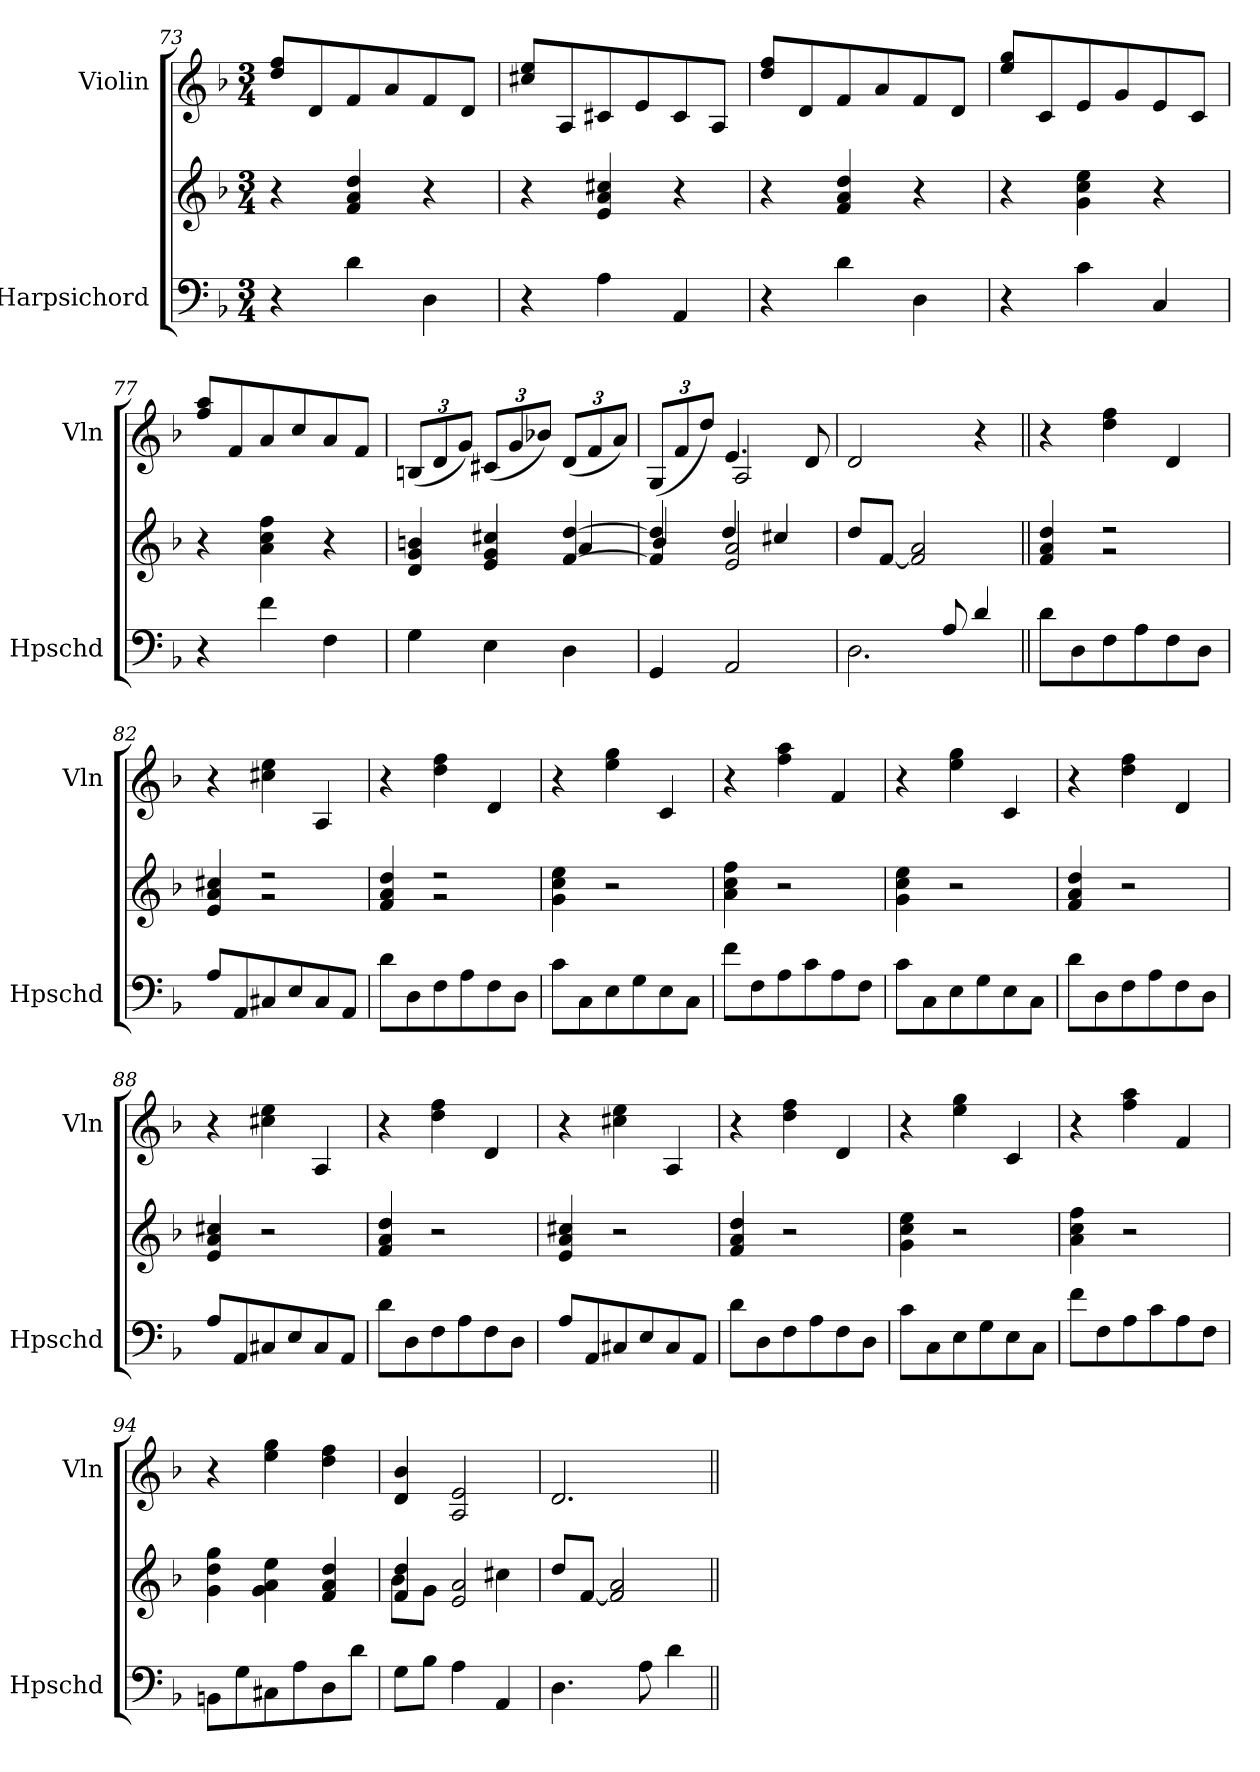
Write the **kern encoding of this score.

**kern	**kern	**kern
*part2	*part2	*part1
*staff3	*staff2	*staff1
*I"Harpsichord	*	*I"Violin
*I'Hpschd	*	*I'Vln
!!LO:LB:g=z
*clefF4	*clefG2	*clefG2
*k[b-]	*k[b-]	*k[b-]
*F:	*F:	*F:
*M3/4	*M3/4	*M3/4
=73	=73	=73
4r	4r	8dd/ 8ff/L
.	.	8d/
4d\	4f/ 4a/ 4dd/	8f/
.	.	8a/
4D\	4r	8f/
.	.	8d/J
=74	=74	=74
4r	4r	8cc#X/ 8ee/L
.	.	8A/
4A\	4e/ 4a/ 4cc#X/	8c#X/
.	.	8e/
4AA/	4r	8c#/
.	.	8A/J
=75	=75	=75
4r	4r	8dd/ 8ff/L
.	.	8d/
4d\	4f/ 4a/ 4dd/	8f/
.	.	8a/
4D\	4r	8f/
.	.	8d/J
=76	=76	=76
4r	4r	8ee/ 8gg/L
.	.	8c/
4c\	4g\ 4cc\ 4ee\	8e/
.	.	8g/
4C/	4r	8e/
.	.	8c/J
=77	=77	=77
4r	4r	8ff/ 8aa/L
.	.	8f/
4f\	4a\ 4cc\ 4ff\	8a/
.	.	8cc/
4F\	4r	8a/
.	.	8f/J
=78	=78	=78
*	*^	*
*	*	*	*Xbrackettup
4G\	4d/ 4g/ 4bn/	2ryy	(12Bn/L
.	.	.	12d/
.	.	.	12g/J)
4E\	4e/ 4g/ 4cc#X/	.	(12c#X/L
.	.	.	12g/
.	.	.	12b-X/J)
4D\	[4f/ [4dd/	4a/	(12d/L
.	.	.	12f/
.	.	.	12a/J)
=79	=79	=79	=79
*	*	*	*^
4GG/	4f/] 4dd/]	4b-/	(12G/L	4ryy
.	.	.	12f/	.
.	.	.	12dd/J)	.
2AA/	2e/ 2a/	4dd/	4.e/	2A/
.	.	4cc#X/	.	.
.	.	.	8d/	.
*	*	*	*v	*v
!!LO:LB:g=z
=80	=80	=80	=80
*^	*	*	*
4.ryy	2.D\	8dd/L	4ryy	2d/
.	.	[8f/J	.	.
.	.	2f/] 2a/	2ryy	.
8A/	.	.	.	.
4d/	.	.	.	4r
*v	*v	*	*	*
=81||	=81||	=81||	=81||
8d\L	4f/ 4a/ 4dd/	4ryy	4r
8D\	.	.	.
8F\	2r	2r	4dd\ 4ff\
8A\	.	.	.
8F\	.	.	4d/
8D\J	.	.	.
=82	=82	=82	=82
8A/L	4e/ 4a/ 4cc#X/	4ryy	4r
8AA/	.	.	.
8C#X/	2r	2r	4cc#X\ 4ee\
8E/	.	.	.
8C#/	.	.	4A/
8AA/J	.	.	.
=83	=83	=83	=83
8d\L	4f/ 4a/ 4dd/	4ryy	4r
8D\	.	.	.
8F\	2r	2r	4dd\ 4ff\
8A\	.	.	.
8F\	.	.	4d/
8D\J	.	.	.
*	*v	*v	*
=84	=84	=84
8c\L	4g\ 4cc\ 4ee\	4r
8C\	.	.
8E\	2r	4ee\ 4gg\
8G\	.	.
8E\	.	4c/
8C\J	.	.
=85	=85	=85
8f\L	4a\ 4cc\ 4ff\	4r
8F\	.	.
8A\	2r	4ff\ 4aa\
8c\	.	.
8A\	.	4f/
8F\J	.	.
=86	=86	=86
8c\L	4g\ 4cc\ 4ee\	4r
8C\	.	.
8E\	2r	4ee\ 4gg\
8G\	.	.
8E\	.	4c/
8C\J	.	.
=87	=87	=87
8d\L	4f/ 4a/ 4dd/	4r
8D\	.	.
8F\	2r	4dd\ 4ff\
8A\	.	.
8F\	.	4d/
8D\J	.	.
!!LO:LB:g=z
=88	=88	=88
8A/L	4e/ 4a/ 4cc#X/	4r
8AA/	.	.
8C#X/	2r	4cc#X\ 4ee\
8E/	.	.
8C#/	.	4A/
8AA/J	.	.
=89	=89	=89
8d\L	4f/ 4a/ 4dd/	4r
8D\	.	.
8F\	2r	4dd\ 4ff\
8A\	.	.
8F\	.	4d/
8D\J	.	.
=90	=90	=90
8A/L	4e/ 4a/ 4cc#X/	4r
8AA/	.	.
8C#X/	2r	4cc#X\ 4ee\
8E/	.	.
8C#/	.	4A/
8AA/J	.	.
=91	=91	=91
8d\L	4f/ 4a/ 4dd/	4r
8D\	.	.
8F\	2r	4dd\ 4ff\
8A\	.	.
8F\	.	4d/
8D\J	.	.
=92	=92	=92
8c\L	4g\ 4cc\ 4ee\	4r
8C\	.	.
8E\	2r	4ee\ 4gg\
8G\	.	.
8E\	.	4c/
8C\J	.	.
=93	=93	=93
8f\L	4a\ 4cc\ 4ff\	4r
8F\	.	.
8A\	2r	4ff\ 4aa\
8c\	.	.
8A\	.	4f/
8F\J	.	.
=94	=94	=94
8BBn\L	4g\ 4dd\ 4gg\	4r
8G\	.	.
8C#X\	4g\ 4a\ 4ee\	4ee\ 4gg\
8A\	.	.
8D\	4f/ 4a/ 4dd/	4dd\ 4ff\
8d\J	.	.
=95	=95	=95
*	*^	*
8G\L	4f/ 4dd/	8b-\L	4d/ 4b-/
8B-\J	.	8g\J	.
4A\	2e/ 2a/	4ryy	2A/ 2e/
4AA/	.	4cc#X\	.
*	*v	*v	*
=96	=96	=96
4.D\	8dd/L	2.d/
.	[8f/J	.
.	2f/] 2a/	.
8A\	.	.
4d\	.	.
=||	=||	=||
*-	*-	*-
